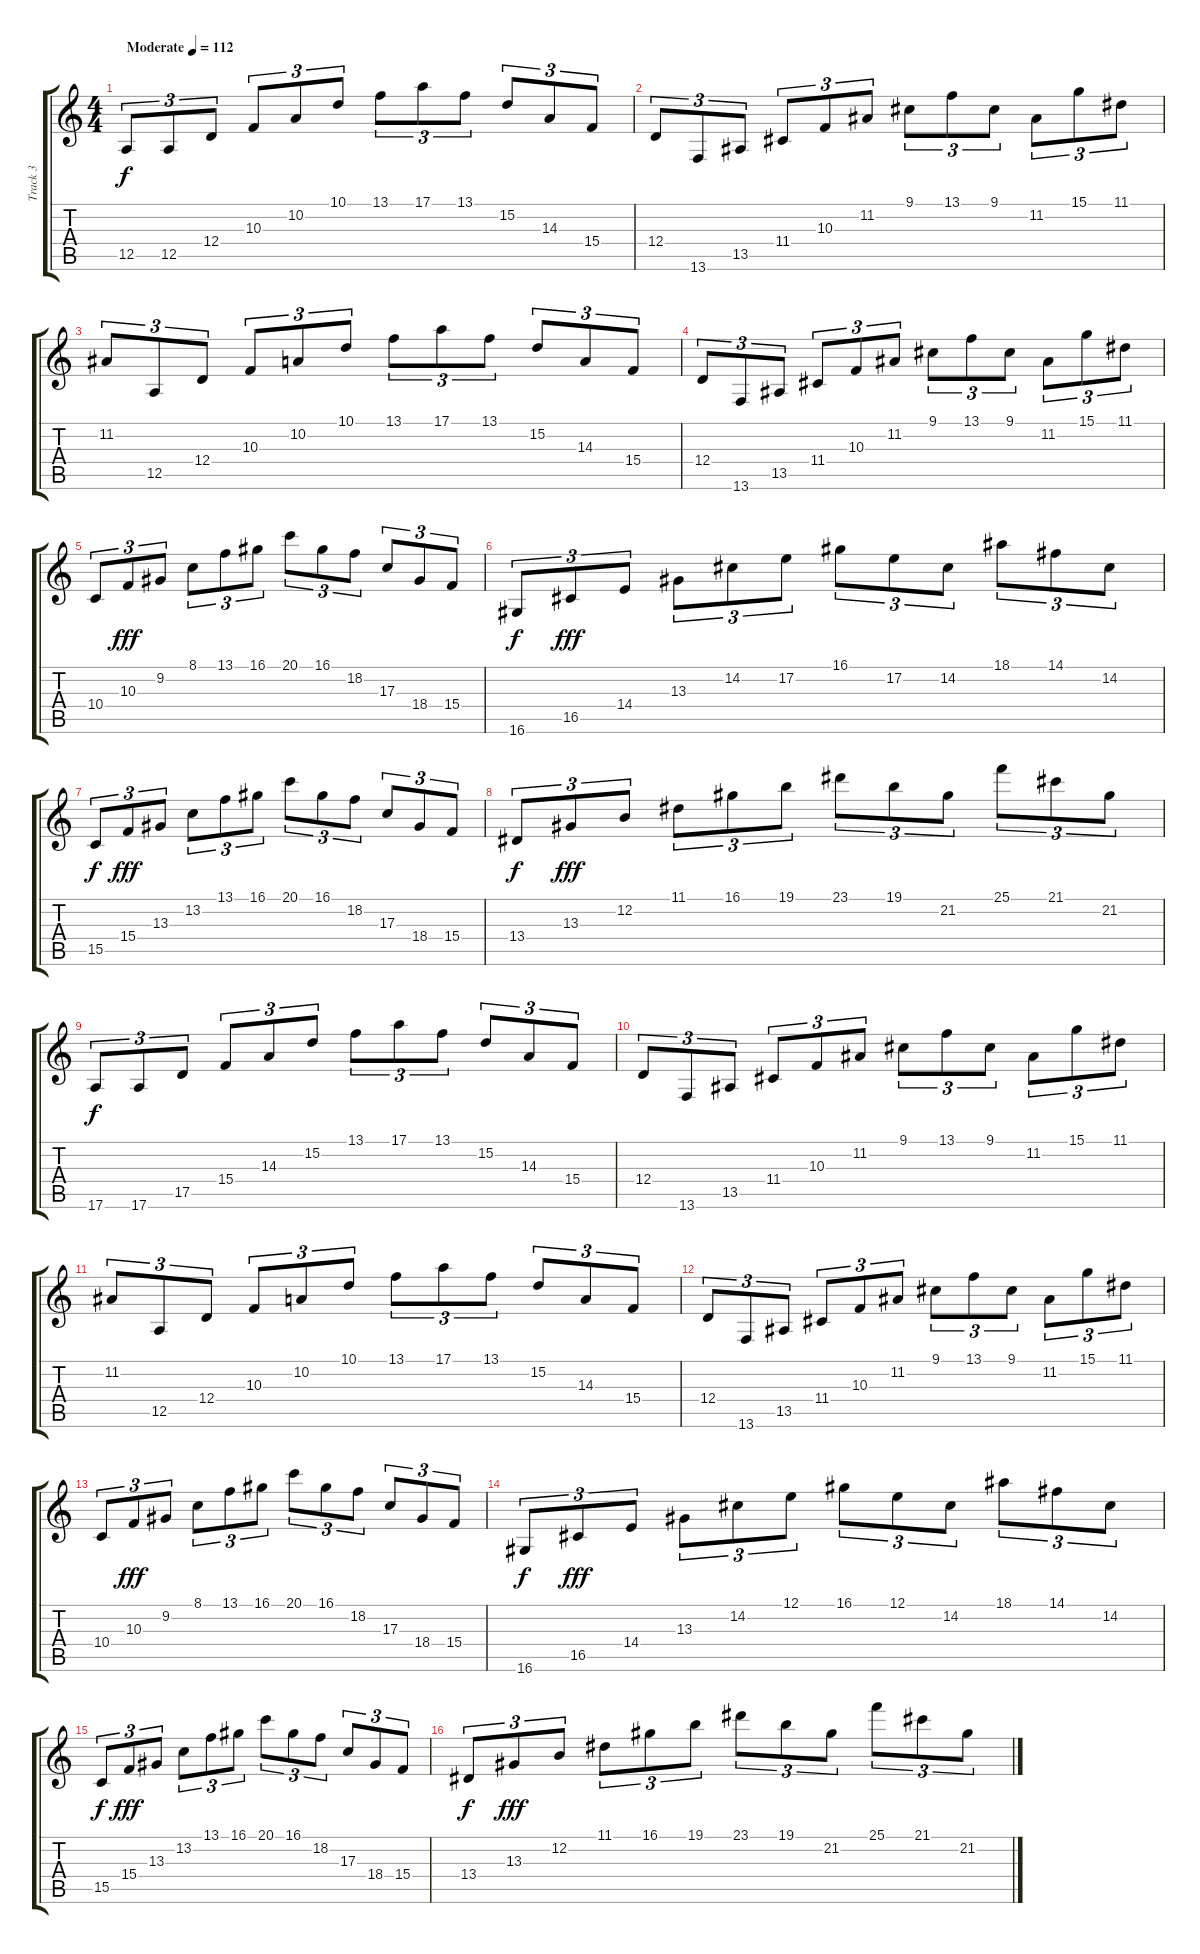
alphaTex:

\track ("Track 3" "Track 3") {instrument pad7halo}
\staff {score tabs}
\tuning (E4 B3 G3 D3 A2 E2) {hide}
\ts (4 4)
\tempo (112 "Moderate")
\clef g2
\ks c
12.5.8{tu (3 2) dy f instrument pad7halo} 12.5.8{tu (3 2)} 12.4.8{tu (3 2)} 10.3.8{tu (3 2)} 10.2.8{tu (3 2)} 10.1.8{tu (3 2)} 13.1.8{tu (3 2)} 17.1.8{tu (3 2)} 13.1.8{tu (3 2)} 15.2.8{tu (3 2)} 14.3.8{tu (3 2)} 15.4.8{tu (3 2)} |
12.4.8{tu (3 2)} 13.6.8{tu (3 2)} 13.5.8{tu (3 2)} 11.4.8{tu (3 2)} 10.3.8{tu (3 2)} 11.2.8{tu (3 2)} 9.1.8{tu (3 2)} 13.1.8{tu (3 2)} 9.1.8{tu (3 2)} 11.2.8{tu (3 2)} 15.1.8{tu (3 2)} 11.1.8{tu (3 2)} |
11.2.8{tu (3 2)} 12.5.8{tu (3 2)} 12.4.8{tu (3 2)} 10.3.8{tu (3 2)} 10.2.8{tu (3 2)} 10.1.8{tu (3 2)} 13.1.8{tu (3 2)} 17.1.8{tu (3 2)} 13.1.8{tu (3 2)} 15.2.8{tu (3 2)} 14.3.8{tu (3 2)} 15.4.8{tu (3 2)} |
12.4.8{tu (3 2)} 13.6.8{tu (3 2)} 13.5.8{tu (3 2)} 11.4.8{tu (3 2)} 10.3.8{tu (3 2)} 11.2.8{tu (3 2)} 9.1.8{tu (3 2)} 13.1.8{tu (3 2)} 9.1.8{tu (3 2)} 11.2.8{tu (3 2)} 15.1.8{tu (3 2)} 11.1.8{tu (3 2)} |
10.4.8{tu (3 2)} 10.3.8{tu (3 2) dy fff} 9.2.8{tu (3 2)} 8.1.8{tu (3 2)} 13.1.8{tu (3 2)} 16.1.8{tu (3 2)} 20.1.8{tu (3 2)} 16.1.8{tu (3 2)} 18.2.8{tu (3 2)} 17.3.8{tu (3 2)} 18.4.8{tu (3 2)} 15.4.8{tu (3 2)} |
16.6.8{tu (3 2) dy f} 16.5.8{tu (3 2) dy fff} 14.4.8{tu (3 2)} 13.3.8{tu (3 2)} 14.2.8{tu (3 2)} 17.2.8{tu (3 2)} 16.1.8{tu (3 2)} 17.2.8{tu (3 2)} 14.2.8{tu (3 2)} 18.1.8{tu (3 2)} 14.1.8{tu (3 2)} 14.2.8{tu (3 2)} |
15.5.8{tu (3 2) dy f} 15.4.8{tu (3 2) dy fff} 13.3.8{tu (3 2)} 13.2.8{tu (3 2)} 13.1.8{tu (3 2)} 16.1.8{tu (3 2)} 20.1.8{tu (3 2)} 16.1.8{tu (3 2)} 18.2.8{tu (3 2)} 17.3.8{tu (3 2)} 18.4.8{tu (3 2)} 15.4.8{tu (3 2)} |
13.4.8{tu (3 2) dy f} 13.3.8{tu (3 2) dy fff} 12.2.8{tu (3 2)} 11.1.8{tu (3 2)} 16.1.8{tu (3 2)} 19.1.8{tu (3 2)} 23.1.8{tu (3 2)} 19.1.8{tu (3 2)} 21.2.8{tu (3 2)} 25.1.8{tu (3 2)} 21.1.8{tu (3 2)} 21.2.8{tu (3 2)} |
17.6.8{tu (3 2) dy f} 17.6.8{tu (3 2)} 17.5.8{tu (3 2)} 15.4.8{tu (3 2)} 14.3.8{tu (3 2)} 15.2.8{tu (3 2)} 13.1.8{tu (3 2)} 17.1.8{tu (3 2)} 13.1.8{tu (3 2)} 15.2.8{tu (3 2)} 14.3.8{tu (3 2)} 15.4.8{tu (3 2)} |
12.4.8{tu (3 2)} 13.6.8{tu (3 2)} 13.5.8{tu (3 2)} 11.4.8{tu (3 2)} 10.3.8{tu (3 2)} 11.2.8{tu (3 2)} 9.1.8{tu (3 2)} 13.1.8{tu (3 2)} 9.1.8{tu (3 2)} 11.2.8{tu (3 2)} 15.1.8{tu (3 2)} 11.1.8{tu (3 2)} |
11.2.8{tu (3 2)} 12.5.8{tu (3 2)} 12.4.8{tu (3 2)} 10.3.8{tu (3 2)} 10.2.8{tu (3 2)} 10.1.8{tu (3 2)} 13.1.8{tu (3 2)} 17.1.8{tu (3 2)} 13.1.8{tu (3 2)} 15.2.8{tu (3 2)} 14.3.8{tu (3 2)} 15.4.8{tu (3 2)} |
12.4.8{tu (3 2)} 13.6.8{tu (3 2)} 13.5.8{tu (3 2)} 11.4.8{tu (3 2)} 10.3.8{tu (3 2)} 11.2.8{tu (3 2)} 9.1.8{tu (3 2)} 13.1.8{tu (3 2)} 9.1.8{tu (3 2)} 11.2.8{tu (3 2)} 15.1.8{tu (3 2)} 11.1.8{tu (3 2)} |
10.4.8{tu (3 2)} 10.3.8{tu (3 2) dy fff} 9.2.8{tu (3 2)} 8.1.8{tu (3 2)} 13.1.8{tu (3 2)} 16.1.8{tu (3 2)} 20.1.8{tu (3 2)} 16.1.8{tu (3 2)} 18.2.8{tu (3 2)} 17.3.8{tu (3 2)} 18.4.8{tu (3 2)} 15.4.8{tu (3 2)} |
16.6.8{tu (3 2) dy f} 16.5.8{tu (3 2) dy fff} 14.4.8{tu (3 2)} 13.3.8{tu (3 2)} 14.2.8{tu (3 2)} 12.1.8{tu (3 2)} 16.1.8{tu (3 2)} 12.1.8{tu (3 2)} 14.2.8{tu (3 2)} 18.1.8{tu (3 2)} 14.1.8{tu (3 2)} 14.2.8{tu (3 2)} |
15.5.8{tu (3 2) dy f} 15.4.8{tu (3 2) dy fff} 13.3.8{tu (3 2)} 13.2.8{tu (3 2)} 13.1.8{tu (3 2)} 16.1.8{tu (3 2)} 20.1.8{tu (3 2)} 16.1.8{tu (3 2)} 18.2.8{tu (3 2)} 17.3.8{tu (3 2)} 18.4.8{tu (3 2)} 15.4.8{tu (3 2)} |
13.4.8{tu (3 2) dy f} 13.3.8{tu (3 2) dy fff} 12.2.8{tu (3 2)} 11.1.8{tu (3 2)} 16.1.8{tu (3 2)} 19.1.8{tu (3 2)} 23.1.8{tu (3 2)} 19.1.8{tu (3 2)} 21.2.8{tu (3 2)} 25.1.8{tu (3 2)} 21.1.8{tu (3 2)} 21.2.8{tu (3 2)}
